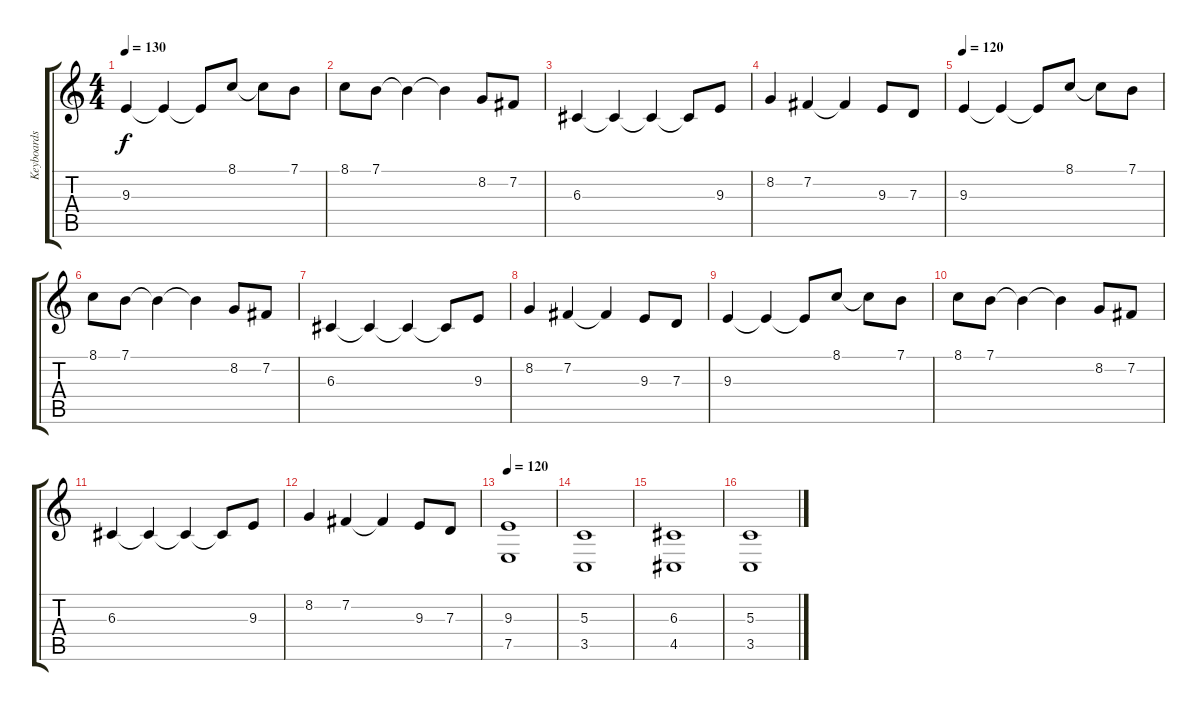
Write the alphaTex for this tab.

\track ("Keyboards" "Keyboards") {instrument stringensemble1}
\staff {score tabs}
\tuning (E4 B3 G3 D3 A2 E2) {hide}
\ts (4 4)
\tempo 130
\tempo 120
\tempo 130
\clef g2
\ks c
9.3.4{dy f instrument stringensemble1} 9.3{t}.4 9.3{t}.8 8.1.8 8.1{t}.8 7.1.8 |
8.1.8 7.1.8 7.1{t}.4 7.1{t}.4 8.2.8 7.2.8 |
6.3.4 6.3{t}.4 6.3{t}.4 6.3{t}.8 9.3.8 |
8.2.4 7.2.4 7.2{t}.4 9.3.8 7.3.8 |
\tempo 120
9.3.4 9.3{t}.4 9.3{t}.8 8.1.8 8.1{t}.8 7.1.8 |
8.1.8 7.1.8 7.1{t}.4 7.1{t}.4 8.2.8 7.2.8 |
6.3.4 6.3{t}.4 6.3{t}.4 6.3{t}.8 9.3.8 |
8.2.4 7.2.4 7.2{t}.4 9.3.8 7.3.8 |
9.3.4 9.3{t}.4 9.3{t}.8 8.1.8 8.1{t}.8 7.1.8 |
8.1.8 7.1.8 7.1{t}.4 7.1{t}.4 8.2.8 7.2.8 |
6.3.4 6.3{t}.4 6.3{t}.4 6.3{t}.8 9.3.8 |
8.2.4 7.2.4 7.2{t}.4 9.3.8 7.3.8 |
\tempo 120
(9.3 7.5).1 |
(5.3 3.5).1 |
(6.3 4.5).1 |
(5.3 3.5).1
